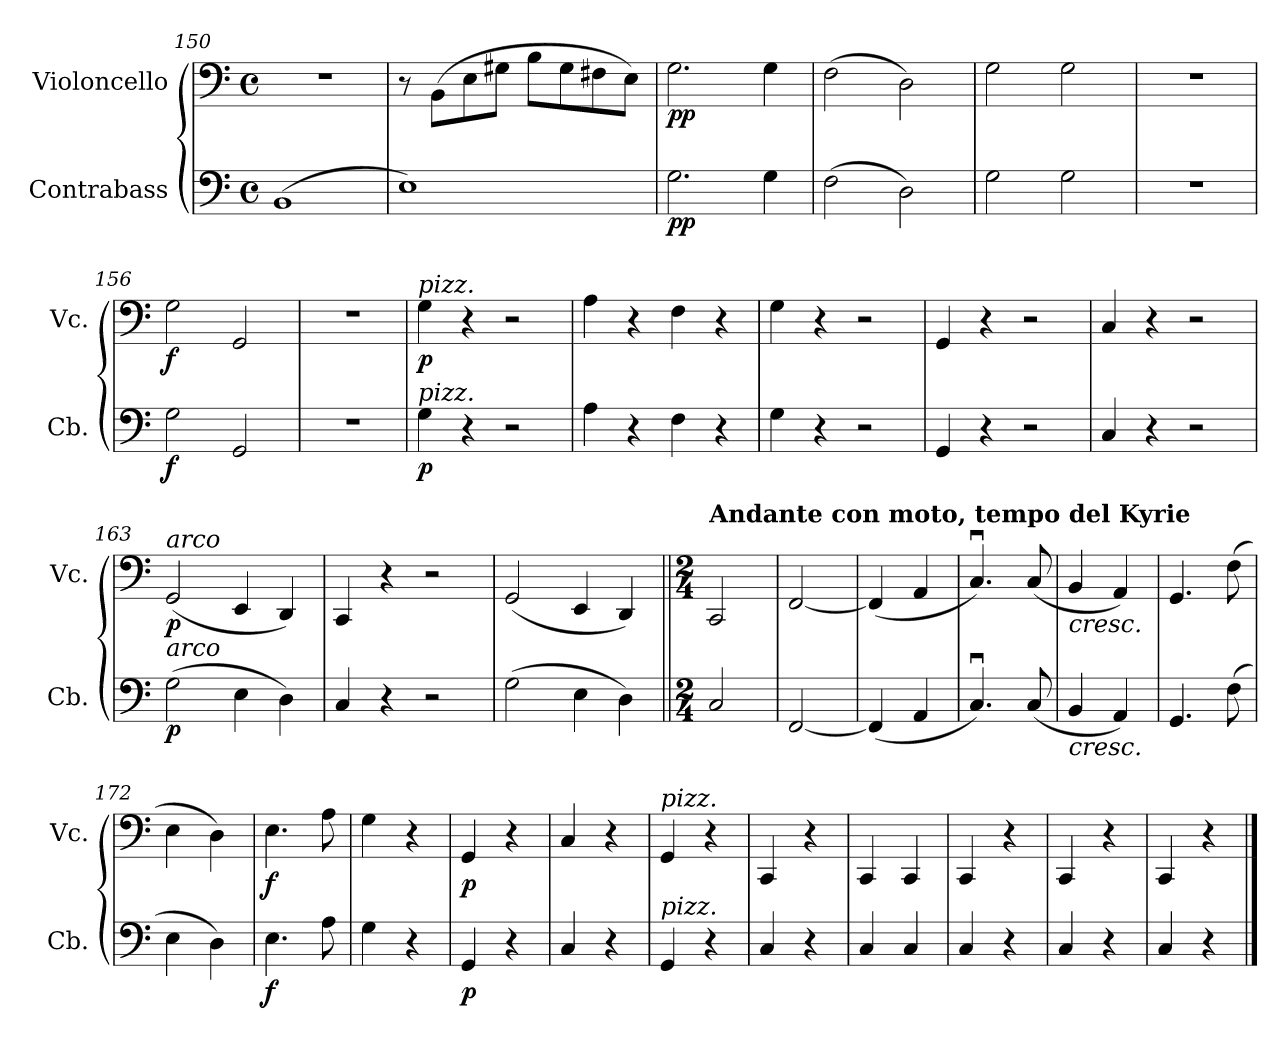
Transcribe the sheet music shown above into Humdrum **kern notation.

**kern	**dynam	**kern	**dynam
*part2	*part2	*part1	*part1
*staff2	*staff2	*staff1	*staff1
*I"Contrabass	*	*I"Violoncello	*
*I'Cb.	*	*I'Vc.	*
*clefF4	*	*clefF4	*
*ITrd7c12	*	*	*
*k[]	*	*k[]	*
*M4/4	*	*M4/4	*
*met(c)	*	*met(c)	*
=150	=150	=150	=150
(>1BBB	.	1r	.
=151	=151	=151	=151
1EE)	.	8r	.
.	.	(>8BB\L	.
.	.	8E\	.
.	.	8G#X\J	.
.	.	8B\L	.
.	.	8G#\	.
.	.	8F#X\	.
.	.	8E\J)	.
!!LO:LB:g=z
=152	=152	=152	=152
!	!LO:DY:b	!	!LO:DY:b
2.GG\	pp	2.G\	pp
4GG\	.	4G\	.
=153	=153	=153	=153
(>2FF\	.	(>2F\	.
2DD\)	.	2D\)	.
=154	=154	=154	=154
2GG\	.	2G\	.
2GG\	.	2G\	.
=155	=155	=155	=155
1r	.	1r	.
=156	=156	=156	=156
!	!LO:DY:b	!	!LO:DY:b
2GG\	f	2G\	f
2GGG/	.	2GG/	.
=157	=157	=157	=157
1r	.	1r	.
=158	=158	=158	=158
!	!	!LO:TX:a:i:t=pizz.	!
!LO:TX:a:i:t=pizz.	!	!	!
!	!LO:DY:b	!	!LO:DY:b
4GG\	p	4G\	p
4r	.	4r	.
2r	.	2r	.
=159	=159	=159	=159
4AA\	.	4A\	.
4r	.	4r	.
4FF\	.	4F\	.
4r	.	4r	.
=160	=160	=160	=160
4GG\	.	4G\	.
4r	.	4r	.
2r	.	2r	.
=161	=161	=161	=161
4GGG/	.	4GG/	.
4r	.	4r	.
2r	.	2r	.
=162	=162	=162	=162
4CC/	.	4C/	.
4r	.	4r	.
2r	.	2r	.
=163	=163	=163	=163
!	!	!LO:TX:a:i:t=arco	!
!LO:TX:a:i:t=arco	!	!	!
!	!LO:DY:b	!	!LO:DY:b
(>2GG\	p	(<2GG/	p
4EE\	.	4EE/	.
4DD\)	.	4DD/)	.
=164	=164	=164	=164
4CC/	.	4CC/	.
4r	.	4r	.
2r	.	2r	.
=165	=165	=165	=165
(>2GG\	.	(<2GG/	.
4EE\	.	4EE/	.
4DD\)	.	4DD/)	.
!!LO:LB:g=z
=166||	=166||	=166||	=166||
*M2/4	*	*M2/4	*
!	!	!LO:TX:a:B:t=Andante con moto, tempo del Kyrie	!
2CC/	.	2CC/	.
=167	=167	=167	=167
[2FFF/	.	[2FF/	.
=168	=168	=168	=168
(<4FFF/]	.	(<4FF/]	.
4AAA/	.	4AA/	.
=169	=169	=169	=169
4.CCu/)	.	4.Cu/)	.
(<8CC/	.	(<8C/	.
=170	=170	=170	=170
!	!	!LO:TX:b:i:t=cresc.	!
!LO:TX:b:i:t=cresc.	!	!	!
4BBB/	.	4BB/	.
4AAA/)	.	4AA/)	.
=171	=171	=171	=171
4.GGG/	.	4.GG/	.
(>8FF\	.	(>8F\	.
=172	=172	=172	=172
4EE\	.	4E\	.
4DD\)	.	4D\)	.
=173	=173	=173	=173
!	!LO:DY:b	!	!LO:DY:b
4.EE\	f	4.E\	f
8AA\	.	8A\	.
=174	=174	=174	=174
4GG\	.	4G\	.
4r	.	4r	.
=175	=175	=175	=175
!	!LO:DY:b	!	!LO:DY:b
4GGG/	p	4GG/	p
4r	.	4r	.
=176	=176	=176	=176
4CC/	.	4C/	.
4r	.	4r	.
=177	=177	=177	=177
!	!	!LO:TX:a:i:t=pizz.	!
!LO:TX:a:i:t=pizz.	!	!	!
4GGG/	.	4GG/	.
4r	.	4r	.
=178	=178	=178	=178
4CC/	.	4CC/	.
4r	.	4r	.
=179	=179	=179	=179
4CC/	.	4CC/	.
4CC/	.	4CC/	.
=180	=180	=180	=180
4CC/	.	4CC/	.
4r	.	4r	.
=181	=181	=181	=181
4CC/	.	4CC/	.
4r	.	4r	.
=182	=182	=182	=182
4CC/	.	4CC/	.
4r	.	4r	.
==	==	==	==
*-	*-	*-	*-
